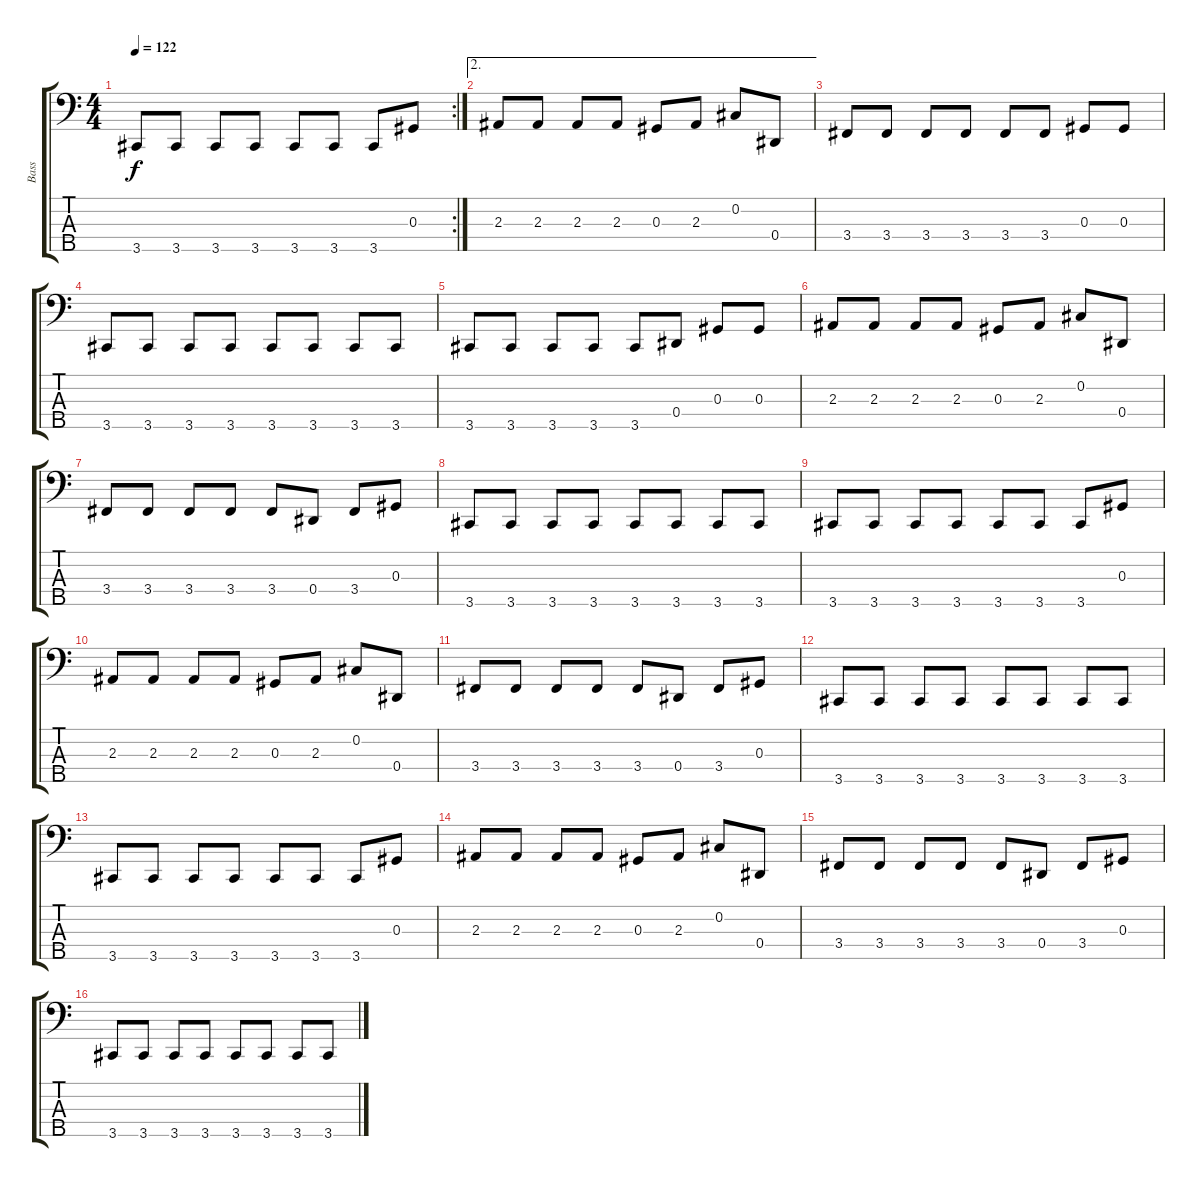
\track ("Bass" "Bass") {instrument electricbassfinger}
\staff {score tabs}
\tuning (Gb2 Db2 Ab1 Eb1 Bb0) {hide}
\rc 2
\ts (4 4)
\tempo 122
\clef f4
\ks c
3.5.8{dy f} 3.5.8 3.5.8 3.5.8 3.5.8 3.5.8 3.5.8 0.3.8 |
\ae 2
2.3.8 2.3.8 2.3.8 2.3.8 0.3.8 2.3.8 0.2.8 0.4.8 |
3.4.8 3.4.8 3.4.8 3.4.8 3.4.8 3.4.8 0.3.8 0.3.8 |
3.5.8 3.5.8 3.5.8 3.5.8 3.5.8 3.5.8 3.5.8 3.5.8 |
3.5.8 3.5.8 3.5.8 3.5.8 3.5.8 0.4.8 0.3.8 0.3.8 |
2.3.8 2.3.8 2.3.8 2.3.8 0.3.8 2.3.8 0.2.8 0.4.8 |
3.4.8 3.4.8 3.4.8 3.4.8 3.4.8 0.4.8 3.4.8 0.3.8 |
3.5.8 3.5.8 3.5.8 3.5.8 3.5.8 3.5.8 3.5.8 3.5.8 |
3.5.8 3.5.8 3.5.8 3.5.8 3.5.8 3.5.8 3.5.8 0.3.8 |
2.3.8 2.3.8 2.3.8 2.3.8 0.3.8 2.3.8 0.2.8 0.4.8 |
3.4.8 3.4.8 3.4.8 3.4.8 3.4.8 0.4.8 3.4.8 0.3.8 |
3.5.8 3.5.8 3.5.8 3.5.8 3.5.8 3.5.8 3.5.8 3.5.8 |
3.5.8 3.5.8 3.5.8 3.5.8 3.5.8 3.5.8 3.5.8 0.3.8 |
2.3.8 2.3.8 2.3.8 2.3.8 0.3.8 2.3.8 0.2.8 0.4.8 |
3.4.8 3.4.8 3.4.8 3.4.8 3.4.8 0.4.8 3.4.8 0.3.8 |
3.5.8 3.5.8 3.5.8 3.5.8 3.5.8 3.5.8 3.5.8 3.5.8
